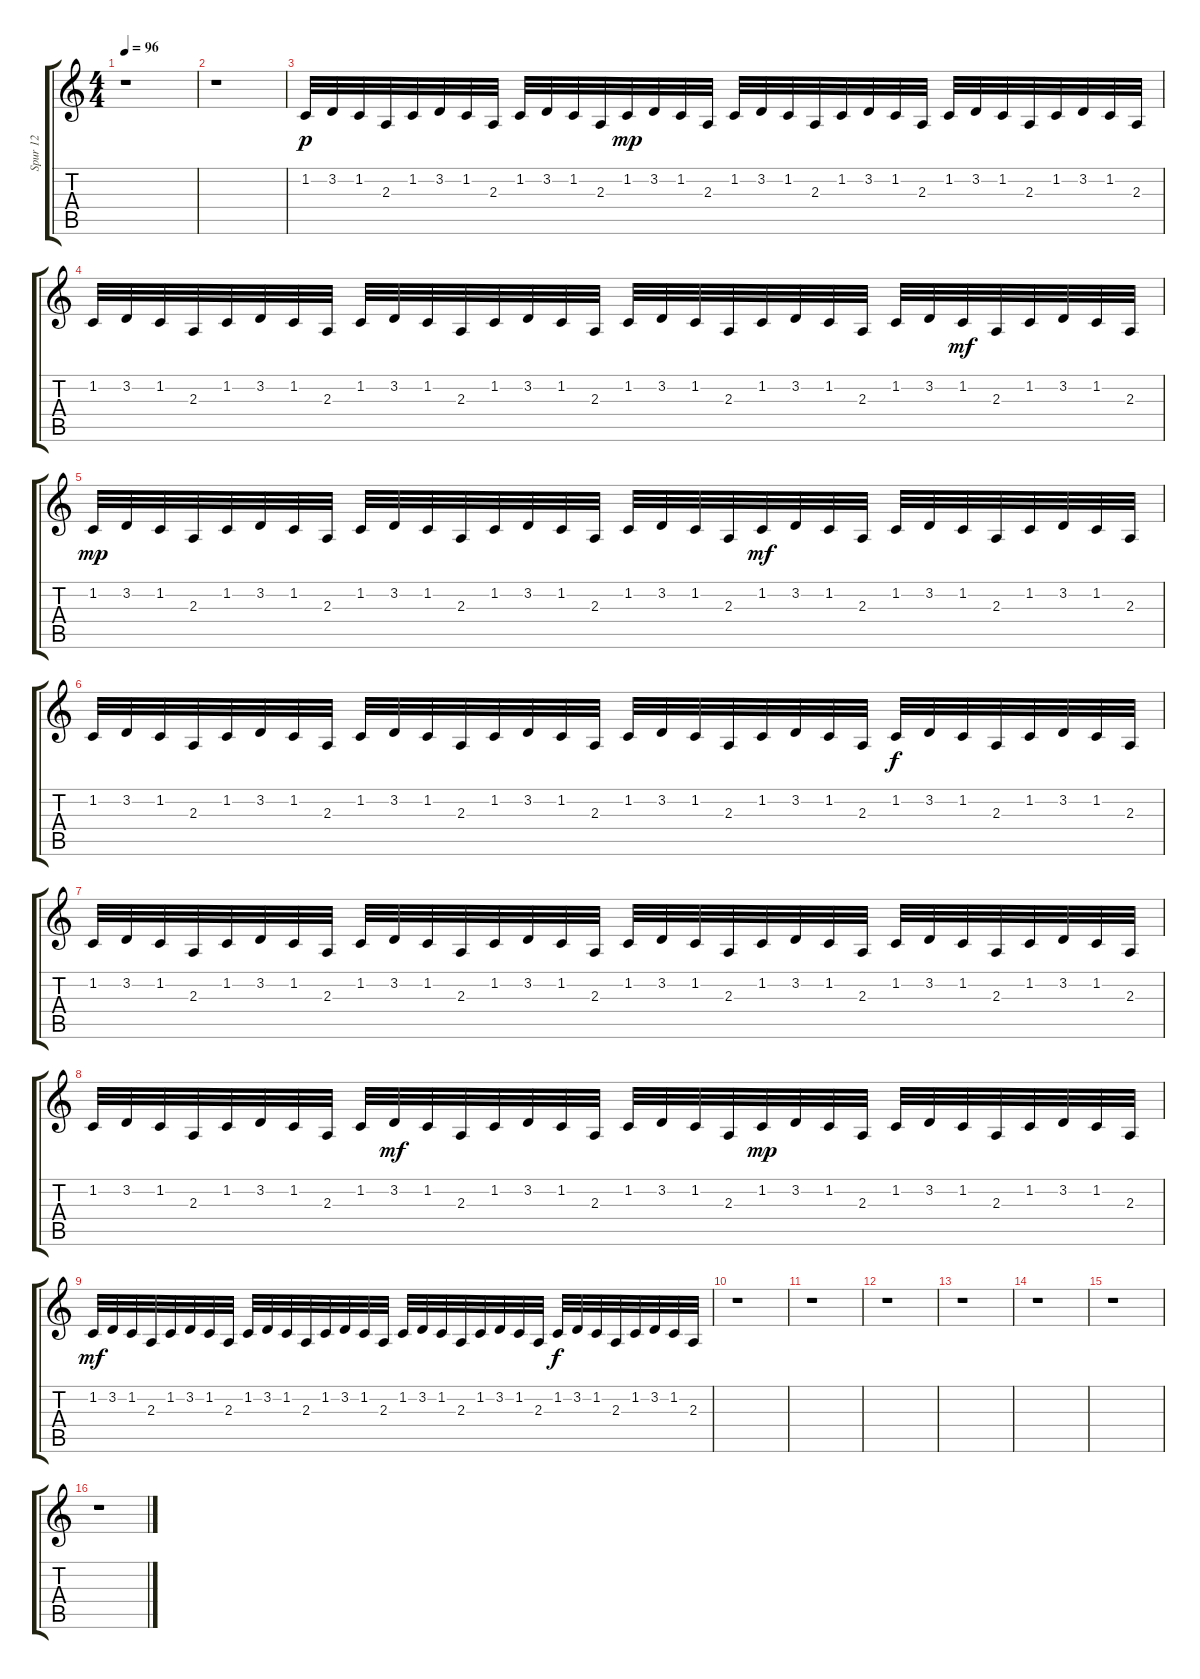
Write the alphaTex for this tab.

\track ("Spur 12" "Spur 12") {instrument ocarina}
\staff {score tabs}
\tuning (E4 B3 G3 D3 A2 E2) {hide}
\ts (4 4)
\tempo 96
\clef g2
\ks c
r.1{dy p} |
r.1 |
1.2.32 3.2.32 1.2.32 2.3.32 1.2.32 3.2.32 1.2.32 2.3.32 1.2.32 3.2.32 1.2.32 2.3.32 1.2.32{dy mp} 3.2.32 1.2.32 2.3.32 1.2.32 3.2.32 1.2.32 2.3.32 1.2.32 3.2.32 1.2.32 2.3.32 1.2.32 3.2.32 1.2.32 2.3.32 1.2.32 3.2.32 1.2.32 2.3.32 |
1.2.32 3.2.32 1.2.32 2.3.32 1.2.32 3.2.32 1.2.32 2.3.32 1.2.32 3.2.32 1.2.32 2.3.32 1.2.32 3.2.32 1.2.32 2.3.32 1.2.32 3.2.32 1.2.32 2.3.32 1.2.32 3.2.32 1.2.32 2.3.32 1.2.32 3.2.32 1.2.32{dy mf} 2.3.32 1.2.32 3.2.32 1.2.32 2.3.32 |
1.2.32{dy mp} 3.2.32 1.2.32 2.3.32 1.2.32 3.2.32 1.2.32 2.3.32 1.2.32 3.2.32 1.2.32 2.3.32 1.2.32 3.2.32 1.2.32 2.3.32 1.2.32 3.2.32 1.2.32 2.3.32 1.2.32{dy mf} 3.2.32 1.2.32 2.3.32 1.2.32 3.2.32 1.2.32 2.3.32 1.2.32 3.2.32 1.2.32 2.3.32 |
1.2.32 3.2.32 1.2.32 2.3.32 1.2.32 3.2.32 1.2.32 2.3.32 1.2.32{balance 14} 3.2.32 1.2.32 2.3.32{balance 13} 1.2.32 3.2.32 1.2.32{balance 12} 2.3.32 1.2.32 3.2.32 1.2.32{balance 10} 2.3.32 1.2.32 3.2.32{balance 9} 1.2.32 2.3.32 1.2.32{dy f balance 8} 3.2.32 1.2.32 2.3.32{balance 6} 1.2.32 3.2.32 1.2.32{balance 5} 2.3.32 |
1.2.32 3.2.32 1.2.32 2.3.32{balance 4} 1.2.32 3.2.32{balance 2} 1.2.32 2.3.32 1.2.32{balance 1} 3.2.32 1.2.32{balance 1} 2.3.32{balance 0} 1.2.32 3.2.32 1.2.32 2.3.32 1.2.32 3.2.32 1.2.32 2.3.32 1.2.32 3.2.32 1.2.32 2.3.32 1.2.32 3.2.32 1.2.32 2.3.32{balance 1} 1.2.32 3.2.32{balance 2} 1.2.32 2.3.32 |
1.2.32{balance 4} 3.2.32 1.2.32 2.3.32 1.2.32{balance 6} 3.2.32 1.2.32{balance 6} 2.3.32 1.2.32{balance 7} 3.2.32{dy mf} 1.2.32 2.3.32{balance 8} 1.2.32 3.2.32{balance 9} 1.2.32 2.3.32{balance 10} 1.2.32 3.2.32{balance 3} 1.2.32 2.3.32 1.2.32{dy mp} 3.2.32 1.2.32 2.3.32 1.2.32 3.2.32 1.2.32 2.3.32 1.2.32 3.2.32 1.2.32 2.3.32 |
1.2.32{dy mf} 3.2.32 1.2.32 2.3.32 1.2.32 3.2.32 1.2.32 2.3.32 1.2.32 3.2.32 1.2.32 2.3.32 1.2.32 3.2.32 1.2.32 2.3.32 1.2.32 3.2.32 1.2.32 2.3.32 1.2.32 3.2.32 1.2.32 2.3.32 1.2.32{dy f} 3.2.32 1.2.32 2.3.32 1.2.32 3.2.32 1.2.32 2.3.32 |
r.1 |
r.1 |
r.1 |
r.1 |
r.1 |
r.1 |
r.1
